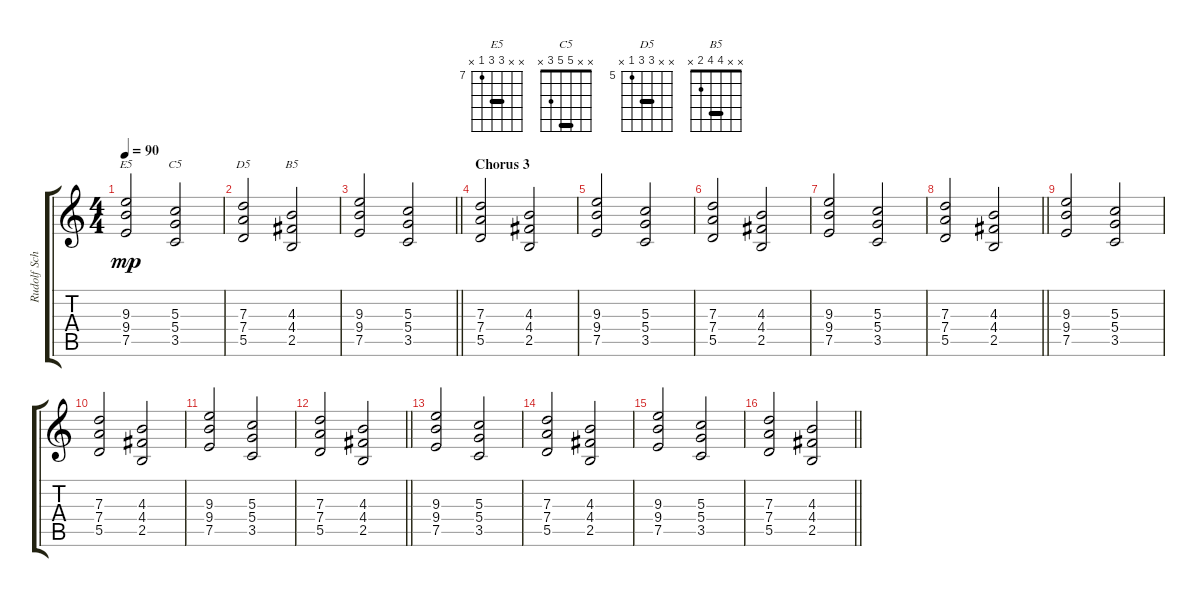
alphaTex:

\track ("Rudolf Schenker (Rhythm Guitar)" "Rudolf Sch") {instrument overdrivenguitar}
\staff {score tabs}
\tuning (E4 B3 G3 D3 A2 E2) {hide}
\chord ("E5" x x 9 9 7 x) {firstfret 7 barre 9}
\chord ("C5" x x 5 5 3 x) {barre 5}
\chord ("D5" x x 7 7 5 x) {firstfret 5 barre 7}
\chord ("B5" x x 4 4 2 x) {barre 4}
\ts (4 4)
\tempo 90
\clef g2
\ks c
(9.3 9.4 7.5).2{ch "E5" dy mp} (5.3 5.4 3.5).2{ch "C5"} |
(7.3 7.4 5.5).2{ch "D5"} (4.3 4.4 2.5).2{ch "B5"} |
\barLineRight lightlight
(9.3 9.4 7.5).2 (5.3 5.4 3.5).2 |
\section ("" "Chorus 3")
(7.3 7.4 5.5).2 (4.3 4.4 2.5).2 |
(9.3 9.4 7.5).2 (5.3 5.4 3.5).2 |
(7.3 7.4 5.5).2 (4.3 4.4 2.5).2 |
(9.3 9.4 7.5).2 (5.3 5.4 3.5).2 |
\barLineRight lightlight
(7.3 7.4 5.5).2 (4.3 4.4 2.5).2 |
(9.3 9.4 7.5).2 (5.3 5.4 3.5).2 |
(7.3 7.4 5.5).2 (4.3 4.4 2.5).2 |
(9.3 9.4 7.5).2 (5.3 5.4 3.5).2 |
\barLineRight lightlight
(7.3 7.4 5.5).2 (4.3 4.4 2.5).2 |
(9.3 9.4 7.5).2 (5.3 5.4 3.5).2 |
(7.3 7.4 5.5).2 (4.3 4.4 2.5).2 |
(9.3 9.4 7.5).2 (5.3 5.4 3.5).2 |
\barLineRight lightlight
(7.3 7.4 5.5).2 (4.3 4.4 2.5).2
